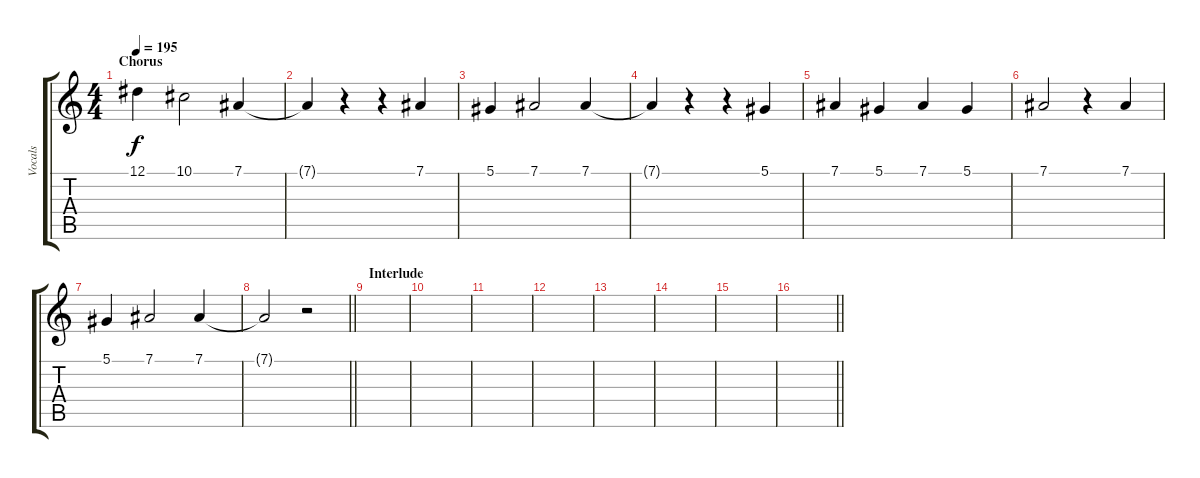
\track ("Vocals" "Vocals") {instrument altosax}
\staff {score tabs}
\tuning (Eb4 Bb3 Gb3 Db3 Ab2 Eb2) {hide}
\ts (4 4)
\section ("" "Chorus")
\tempo 195
\clef g2
\ks c
12.1.4{dy f} 10.1.2 7.1.4 |
7.1{t}.4 r.4 r.4 7.1.4 |
5.1.4 7.1.2 7.1.4 |
7.1{t}.4 r.4 r.4 5.1.4 |
7.1.4 5.1.4 7.1.4 5.1.4 |
7.1.2 r.4 7.1.4 |
5.1.4 7.1.2 7.1.4 |
\barLineRight lightlight
7.1{t}.2 r.2 |
\section ("" "Interlude")
|
|
|
|
|
|
|
\barLineRight lightlight
